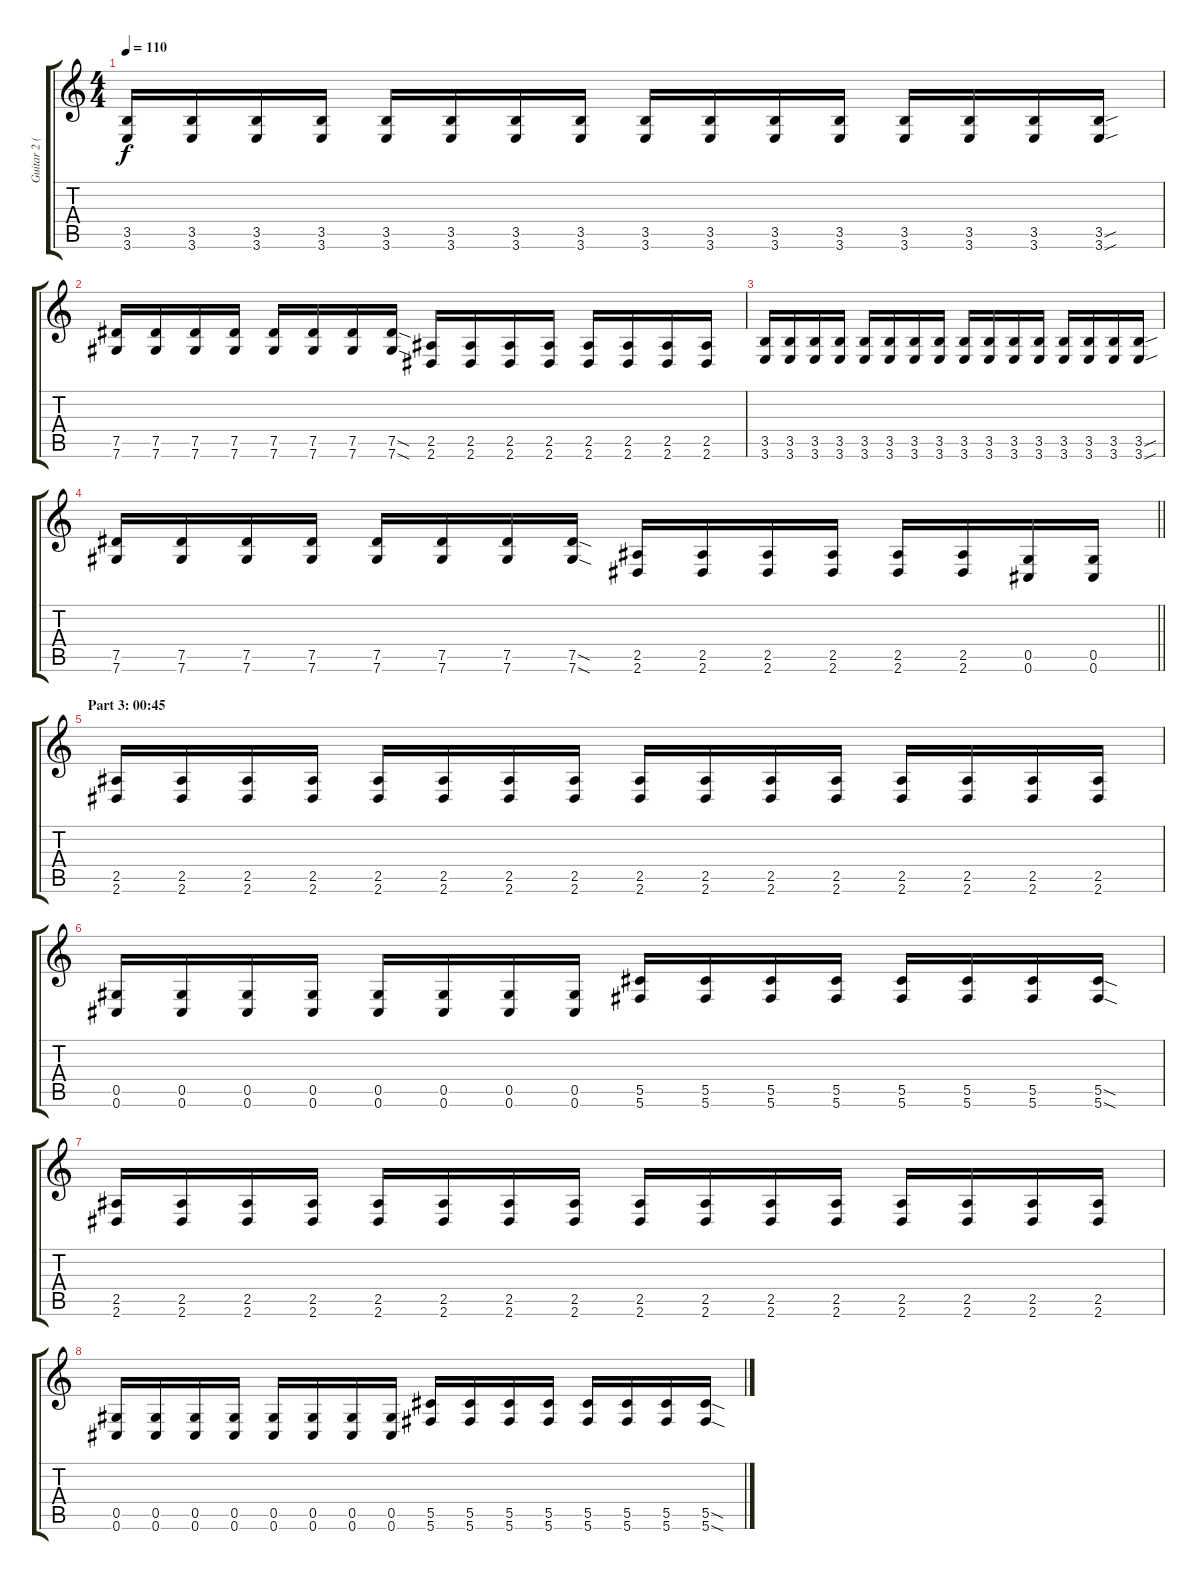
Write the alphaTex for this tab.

\track ("Guitar 2 (Distortion)" "Guitar 2 (") {instrument distortionguitar}
\staff {score tabs}
\tuning (Eb4 Bb3 Gb3 Db3 Ab2 Db2) {hide}
\ts (4 4)
\tempo 110
\clef g2
\ks c
(3.5 3.6).16{dy f} (3.5 3.6).16 (3.5 3.6).16 (3.5 3.6).16 (3.5 3.6).16 (3.5 3.6).16 (3.5 3.6).16 (3.5 3.6).16 (3.5 3.6).16 (3.5 3.6).16 (3.5 3.6).16 (3.5 3.6).16 (3.5 3.6).16 (3.5 3.6).16 (3.5 3.6).16 (3.5{sou} 3.6{sou}).16 |
(7.5 7.6).16 (7.5 7.6).16 (7.5 7.6).16 (7.5 7.6).16 (7.5 7.6).16 (7.5 7.6).16 (7.5 7.6).16 (7.5{sod} 7.6{sod}).16 (2.5 2.6).16 (2.5 2.6).16 (2.5 2.6).16 (2.5 2.6).16 (2.5 2.6).16 (2.5 2.6).16 (2.5 2.6).16 (2.5 2.6).16 |
(3.5 3.6).16 (3.5 3.6).16 (3.5 3.6).16 (3.5 3.6).16 (3.5 3.6).16 (3.5 3.6).16 (3.5 3.6).16 (3.5 3.6).16 (3.5 3.6).16 (3.5 3.6).16 (3.5 3.6).16 (3.5 3.6).16 (3.5 3.6).16 (3.5 3.6).16 (3.5 3.6).16 (3.5{sou} 3.6{sou}).16 |
\barLineRight lightlight
(7.5 7.6).16 (7.5 7.6).16 (7.5 7.6).16 (7.5 7.6).16 (7.5 7.6).16 (7.5 7.6).16 (7.5 7.6).16 (7.5{sod} 7.6{sod}).16 (2.5 2.6).16 (2.5 2.6).16 (2.5 2.6).16 (2.5 2.6).16 (2.5 2.6).16 (2.5 2.6).16 (0.5 0.6).16 (0.5 0.6).16 |
\section ("" "Part 3: 00:45")
(2.5 2.6).16 (2.5 2.6).16 (2.5 2.6).16 (2.5 2.6).16 (2.5 2.6).16 (2.5 2.6).16 (2.5 2.6).16 (2.5 2.6).16 (2.5 2.6).16 (2.5 2.6).16 (2.5 2.6).16 (2.5 2.6).16 (2.5 2.6).16 (2.5 2.6).16 (2.5 2.6).16 (2.5 2.6).16 |
(0.5 0.6).16 (0.5 0.6).16 (0.5 0.6).16 (0.5 0.6).16 (0.5 0.6).16 (0.5 0.6).16 (0.5 0.6).16 (0.5 0.6).16 (5.5 5.6).16 (5.5 5.6).16 (5.5 5.6).16 (5.5 5.6).16 (5.5 5.6).16 (5.5 5.6).16 (5.5 5.6).16 (5.5{sod} 5.6{sod}).16 |
(2.5 2.6).16 (2.5 2.6).16 (2.5 2.6).16 (2.5 2.6).16 (2.5 2.6).16 (2.5 2.6).16 (2.5 2.6).16 (2.5 2.6).16 (2.5 2.6).16 (2.5 2.6).16 (2.5 2.6).16 (2.5 2.6).16 (2.5 2.6).16 (2.5 2.6).16 (2.5 2.6).16 (2.5 2.6).16 |
(0.5 0.6).16 (0.5 0.6).16 (0.5 0.6).16 (0.5 0.6).16 (0.5 0.6).16 (0.5 0.6).16 (0.5 0.6).16 (0.5 0.6).16 (5.5 5.6).16 (5.5 5.6).16 (5.5 5.6).16 (5.5 5.6).16 (5.5 5.6).16 (5.5 5.6).16 (5.5 5.6).16 (5.5{sod} 5.6{sod}).16
